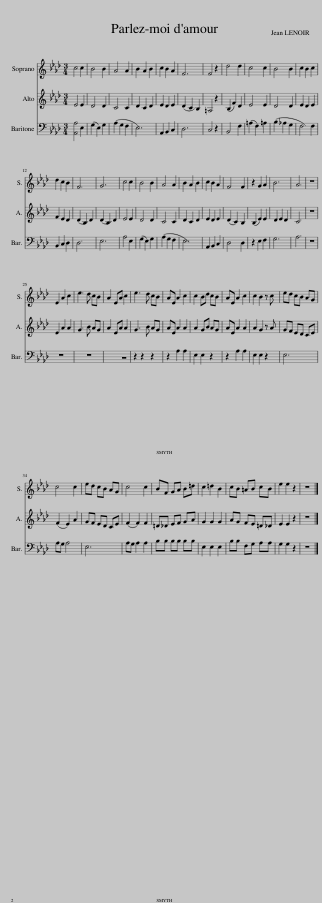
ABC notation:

X:1
%%score 1 2 3
L:1/8
M:3/4
I:linebreak $
K:Ab
V:1 treble
V:2 treble
V:3 bass
V:1
 c4 c2 | B4 B2 | A4 A2 | B2 A2 B2 | c2 B2 A2 | %5
 F6 | F4 z2 | d4 d2 | c4 c2 | B4 B2 | %10
 c2 B2 c2 |$ d2 c2 B2 | F6 | G6 | c4 c2 | %15
 B4 B2 | A4 A2 | B2 A2 B2 | c2 B2 A2 | F4 F2 | %20
 z2 G2 A2 | B6 | A6 | z6 |$ E2 A2 c2 | %25
 e3 d cB | A2 EA c2 | e3 d cB | AE A2 c2 | c2 Bd cB | %30
 AE A2 c2 | c2 B2 z c | ed cB AG |$ c4 c2 | ed cB AG | %35
 c4 c2 | BF GA B=d | c2 =d2 B2 | cB =AB cB | e2 e2 z2 | %40
 z6 |] %41
V:2
 E4 E2 | D4 D2 | C4 C2 | D2 C2 D2 | E2 D2 E2 | %5
 (D2 C2) B,2 | =A,4 z2 | (B,2 F2) D2 | E4 E2 | D4 D2 | %10
 E2 D2 E2 |$ F2 E2 D2 | (D2 B,2) D2 | (D2 B,2) D2 | E4 E2 | %15
 D4 D2 | C4 C2 | D2 C2 D2 | E2 D2 E2 | (D2 C2) B,2 | %20
 (B,2 E2) E2 | D2 E2 D2 | C6 | z6 |$ E2 A2 A2 | %25
 G3 B AG | A2 EA A2 | G3 B AG | AE A2 A2 | A2 GB AG | %30
 AE A2 A2 | A2 G2 z A | GF ED CE |$ (F2 E2) A2 | GF ED CE | %35
 (F2 F2) F2 | =D_D EF GA | G2 G2 G2 | AG FE =D_D | E2 E2 z2 | %40
 z6 |] %41
V:3
 [A,,A,]4 E,2 | (G,2 E,2) G,2 | (A,2 G,2) F,2 | E,6 | A,,2 B,,2 C,2 | %5
 D,6 | C,4 z2 | B,,4 F,2 | (=A,2 F,2) =A,2 | (B,2 _A,2) G,2 | %10
 F,4 F,2 |$ B,,2 C,2 D,2 | D,6 | E,6 | A,4 E,2 | %15
 (G,2 E,2) G,2 | (A,2 G,2) F,2 | E,6 | A,,2 B,,2 C,2 | D,4 D,2 | %20
 z2 E,2 F,2 | G,6 | A,6 | z6 |$ z6 | %25
 z6 | z6 | z2 z2 z2 | z2 A,2 A,2 | E,2 E,2 z2 | %30
 z2 A,2 A,2 | E,2 E,2 z2 | E,6 |$ A,G, A,4 | E,6 | %35
 A,G, A,2 A,2 | B,B, B,B, B,B, | E,2 E,2 E,2 | B,B, F,G, A,A, | G,2 G,2 z2 | %40
 z6 |] %41
